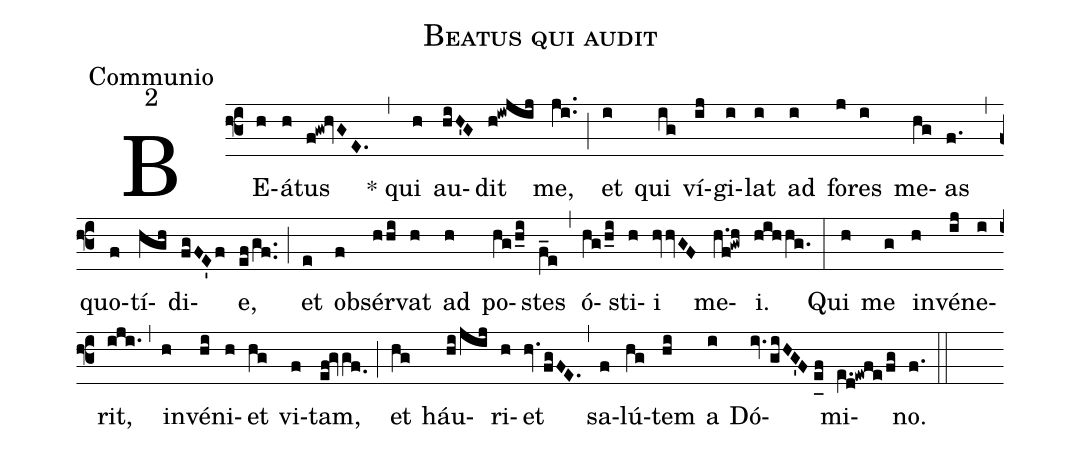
name:Beatus qui audit;
office-part:Communio;
mode:2;
%%
(f3) BE(h)á(h)tus(f!gw!hvGE.) (,) * qui(h) au(hiH'G)dit(h!iwjij) me,(ji..) (;) et(i) qui(ig) ví(ij)gi(i)lat(i) ad(i) fo(j)res(i) me(hg)as(f.) (,) quo(f)tí(hgh)di(fgFE'f)e,(ef/gf..) (;) et(e) ob(f)sér(hhi)vat(h) ad(h) po(hg/h_i)stes(f_e) (,) ó(hg/h_i)sti(h)i(hvvGF) me(h.f!gwh)i.(hihhg.) (:) Qui(h) me(g) in(h)vé(ij)ne(i)rit,(iji.) (,) in(h)vé(hi)ni(h)et(hg) vi(f)tam,(ef!gvgf.0) (;) et(hg) háu(hi/jij)ri(h)et(hv.fgFE.) (,) sa(f)lú(hg)tem(hi) a(i) Dó(iv.giHG'F//e_[uh:l]f)mi(e.[ll:1]d!ewfe/fg)no.(f.) (::)
